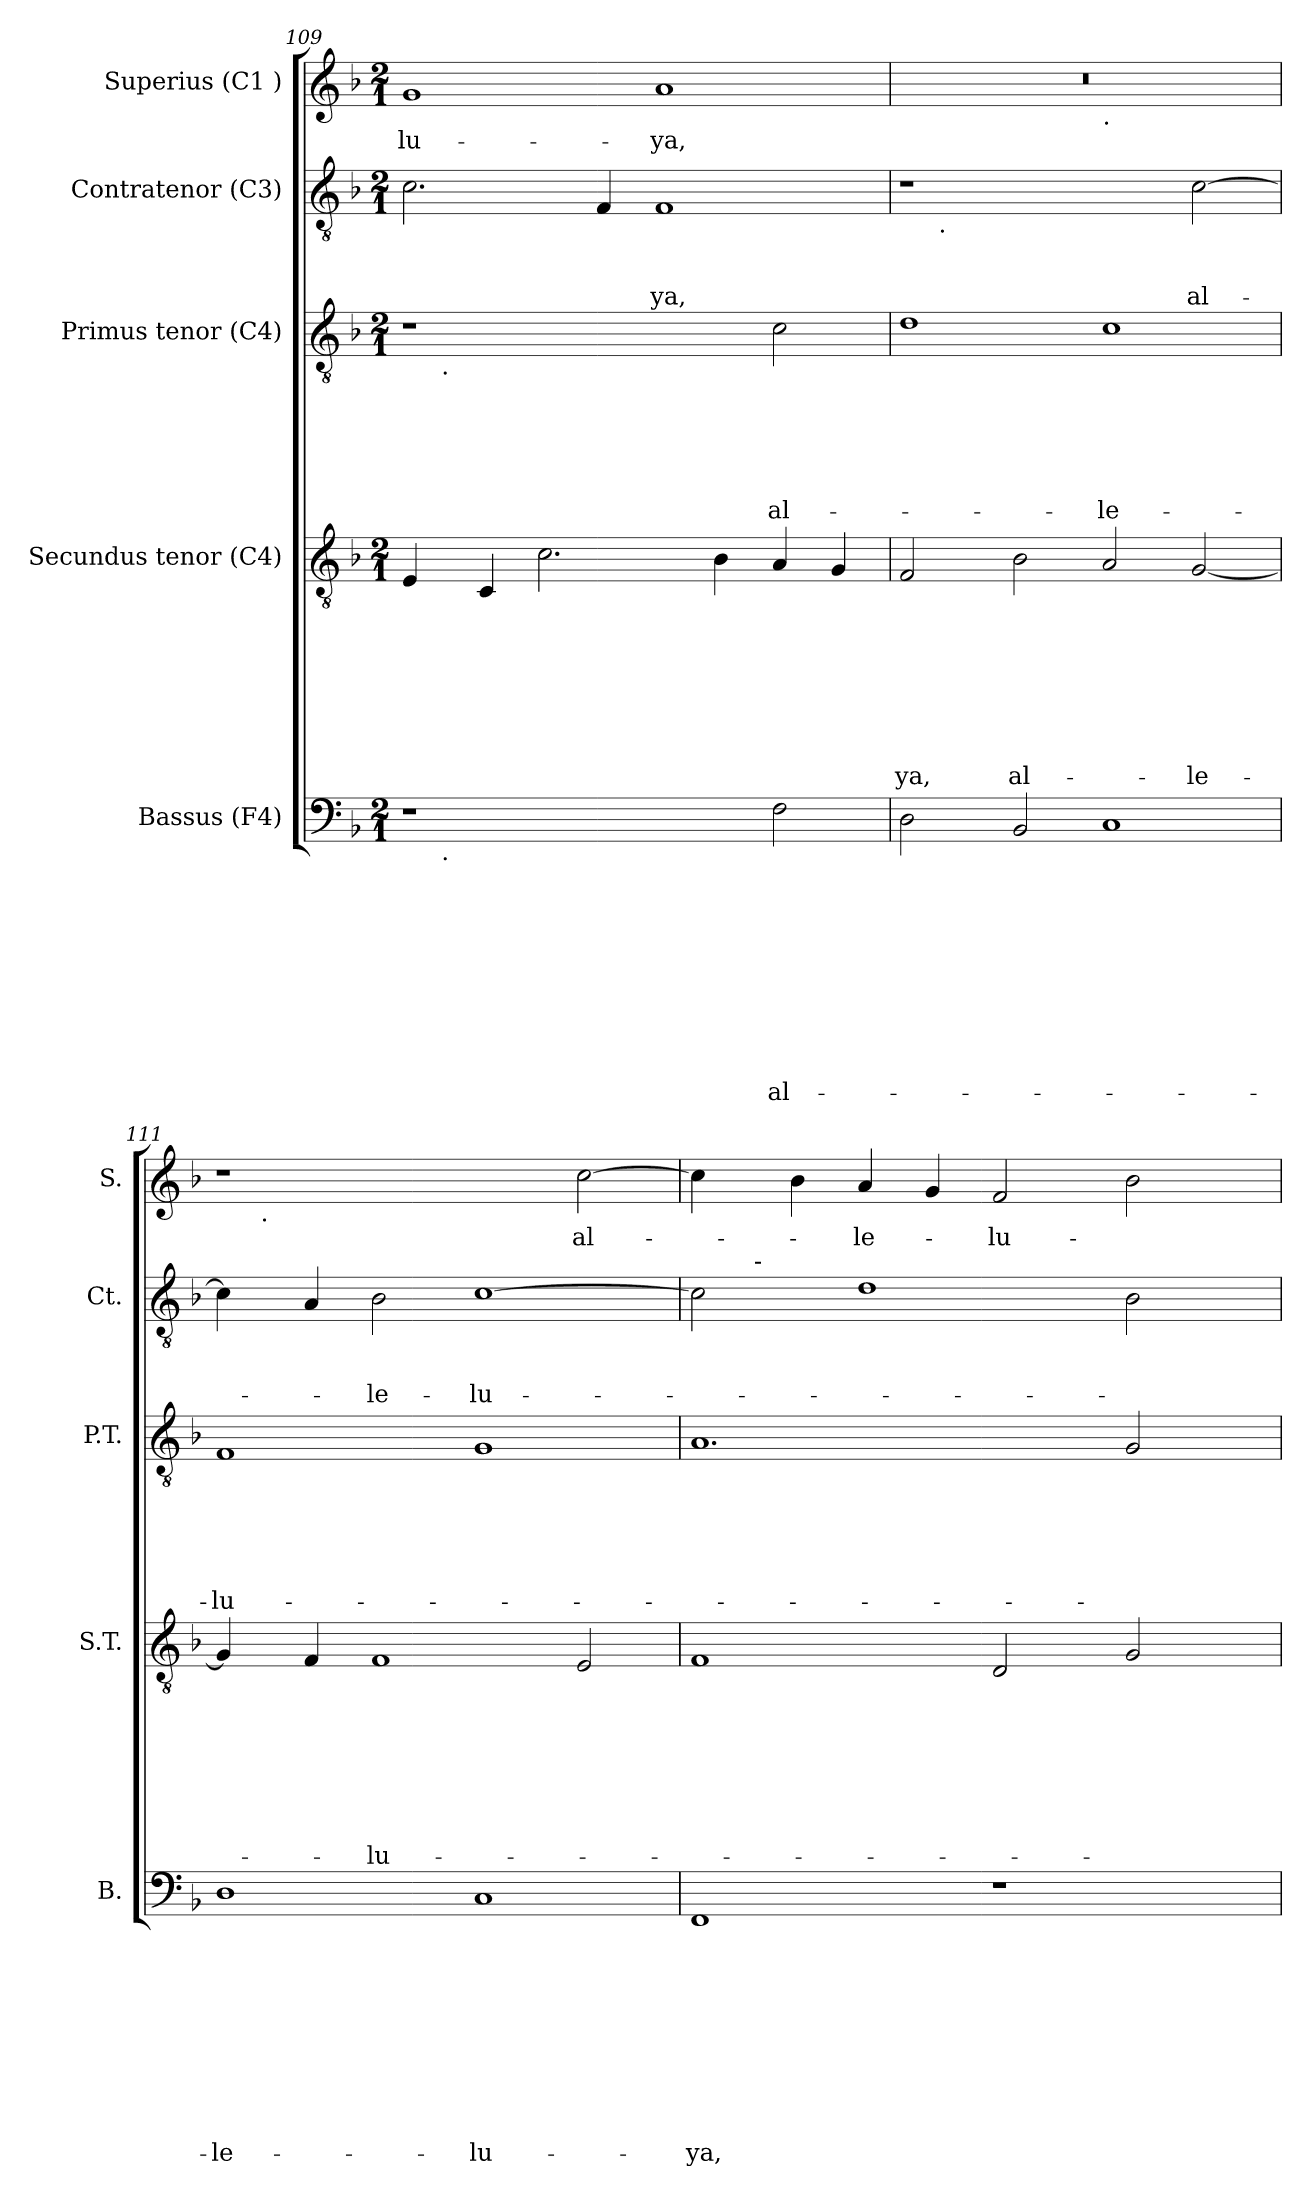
**kern	**text	**text	**text	**text	**text	**text	**text	**text	**text	**text	**kern	**text	**text	**text	**text	**text	**text	**text	**text	**kern	**text	**text	**text	**text	**text	**text	**kern	**text	**text	**text	**kern	**text
*part5	*part5	*part5	*part5	*part5	*part5	*part5	*part5	*part5	*part5	*part5	*part4	*part4	*part4	*part4	*part4	*part4	*part4	*part4	*part4	*part3	*part3	*part3	*part3	*part3	*part3	*part3	*part2	*part2	*part2	*part2	*part1	*part1
*staff5	*staff5	*staff5	*staff5	*staff5	*staff5	*staff5	*staff5	*staff5	*staff5	*staff5	*staff4	*staff4	*staff4	*staff4	*staff4	*staff4	*staff4	*staff4	*staff4	*staff3	*staff3	*staff3	*staff3	*staff3	*staff3	*staff3	*staff2	*staff2	*staff2	*staff2	*staff1	*staff1
*I"Bassus (F4)	*	*	*	*	*	*	*	*	*	*	*I"Secundus tenor (C4)	*	*	*	*	*	*	*	*	*I"Primus tenor (C4)	*	*	*	*	*	*	*I"Contratenor (C3)	*	*	*	*I"Superius (C1 )	*
*I'B.	*	*	*	*	*	*	*	*	*	*	*I'S.T.	*	*	*	*	*	*	*	*	*I'P.T.	*	*	*	*	*	*	*I'Ct.	*	*	*	*I'S.	*
*clefF4	*	*	*	*	*	*	*	*	*	*	*clefGv2	*	*	*	*	*	*	*	*	*clefGv2	*	*	*	*	*	*	*clefGv2	*	*	*	*clefG2	*
*k[b-]	*	*	*	*	*	*	*	*	*	*	*k[b-]	*	*	*	*	*	*	*	*	*k[b-]	*	*	*	*	*	*	*k[b-]	*	*	*	*k[b-]	*
*F:	*	*	*	*	*	*	*	*	*	*	*F:	*	*	*	*	*	*	*	*	*F:	*	*	*	*	*	*	*F:	*	*	*	*F:	*
*M2/1	*	*	*	*	*	*	*	*	*	*	*M2/1	*	*	*	*	*	*	*	*	*M2/1	*	*	*	*	*	*	*M2/1	*	*	*	*M2/1	*
=109	=109	=109	=109	=109	=109	=109	=109	=109	=109	=109	=109	=109	=109	=109	=109	=109	=109	=109	=109	=109	=109	=109	=109	=109	=109	=109	=109	=109	=109	=109	=109	=109
!	!	!	!	!	!	!	!	!	!	!	!	!	!	!	!	!	!	!	!	!	!	!	!	!	!	!	!	!	!	!	!	!LO:LY:b
*^	*	*	*	*	*	*	*	*	*	*	*	*	*	*	*	*	*	*	*	*^	*	*	*	*	*	*	*	*	*	*	*	*
1r	8ryy	.	.	.	.	.	.	.	.	.	.	4E/	.	.	.	.	.	.	.	.	1r	8ryy	.	.	.	.	.	.	2.c\	.	.	.	1g	-lu-
!	!	!	!	!	!	!	!	!	!	!	!	!	!	!	!	!	!	!	!	!	!	!LO:TX:b:t=.	!	!	!	!	!	!	!	!	!	!	!	!
!	!LO:TX:b:t=.	!	!	!	!	!	!	!	!	!	!	!	!	!	!	!	!	!	!	!	!	!	!	!	!	!	!	!	!	!	!	!	!	!
.	1...ryy	.	.	.	.	.	.	.	.	.	.	.	.	.	.	.	.	.	.	.	.	1...ryy	.	.	.	.	.	.	.	.	.	.	.	.
.	.	.	.	.	.	.	.	.	.	.	.	4C/	.	.	.	.	.	.	.	.	.	.	.	.	.	.	.	.	.	.	.	.	.	.
.	.	.	.	.	.	.	.	.	.	.	.	2.c\	.	.	.	.	.	.	.	.	.	.	.	.	.	.	.	.	.	.	.	.	.	.
.	.	.	.	.	.	.	.	.	.	.	.	.	.	.	.	.	.	.	.	.	.	.	.	.	.	.	.	.	4F/	.	.	.	.	.
!	!	!	!	!	!	!	!	!	!	!	!	!	!	!	!	!	!	!	!	!	!	!	!	!	!	!	!	!	!	!	!	!LO:LY:b	!	!LO:LY:b
2ryy	.	.	.	.	.	.	.	.	.	.	.	.	.	.	.	.	.	.	.	.	2ryy	.	.	.	.	.	.	.	1F	.	.	-ya,	1a	-ya,
.	.	.	.	.	.	.	.	.	.	.	.	4B-\	.	.	.	.	.	.	.	.	.	.	.	.	.	.	.	.	.	.	.	.	.	.
!	!	!	!	!	!	!	!	!	!	!	!LO:LY:b	!	!	!	!	!	!	!	!	!	!	!	!	!	!	!	!	!LO:LY:b	!	!	!	!	!	!
2F\	.	.	.	.	.	.	.	.	.	.	al-	4A/	.	.	.	.	.	.	.	.	2c\	.	.	.	.	.	.	al-	.	.	.	.	.	.
.	.	.	.	.	.	.	.	.	.	.	.	4G/	.	.	.	.	.	.	.	.	.	.	.	.	.	.	.	.	.	.	.	.	.	.
=110	=110	=110	=110	=110	=110	=110	=110	=110	=110	=110	=110	=110	=110	=110	=110	=110	=110	=110	=110	=110	=110	=110	=110	=110	=110	=110	=110	=110	=110	=110	=110	=110	=110	=110
!	!	!	!	!	!	!	!	!	!	!	!	!	!	!	!	!	!	!	!	!LO:LY:b	!	!	!	!	!	!	!	!	!	!	!	!	!	!
*v	*v	*	*	*	*	*	*	*	*	*	*	*	*	*	*	*	*	*	*	*	*v	*v	*	*	*	*	*	*	*^	*	*	*	*^	*
2D\	.	.	.	.	.	.	.	.	.	.	2F/	.	.	.	.	.	.	.	-ya,	1d	.	.	.	.	.	.	1r	8ryy	.	.	.	0r	1ryy	.
!	!	!	!	!	!	!	!	!	!	!	!	!	!	!	!	!	!	!	!	!	!	!	!	!	!	!	!	!LO:TX:b:t=.	!	!	!	!	!	!
.	.	.	.	.	.	.	.	.	.	.	.	.	.	.	.	.	.	.	.	.	.	.	.	.	.	.	.	1...ryy	.	.	.	.	.	.
!	!	!	!	!	!	!	!	!	!	!	!	!	!	!	!	!	!	!	!LO:LY:b	!	!	!	!	!	!	!	!	!	!	!	!	!	!	!
2BB-/	.	.	.	.	.	.	.	.	.	.	2B-\	.	.	.	.	.	.	.	al-	.	.	.	.	.	.	.	.	.	.	.	.	.	.	.
!	!	!	!	!	!	!	!	!	!	!	!	!	!	!	!	!	!	!	!	!	!	!	!	!	!	!	!	!	!	!	!	!	!LO:TX:b:t=.	!
!	!	!	!	!	!	!	!	!	!	!	!	!	!	!	!	!	!	!	!	!	!	!	!	!	!	!LO:LY:b	!	!	!	!	!	!	!	!
1C	.	.	.	.	.	.	.	.	.	.	2A/	.	.	.	.	.	.	.	.	1c	.	.	.	.	.	-le-	2ryy	.	.	.	.	.	1ryy	.
!	!	!	!	!	!	!	!	!	!	!	!	!	!	!	!	!	!	!	!LO:LY:b	!	!	!	!	!	!	!	!	!	!	!	!LO:LY:b	!	!	!
.	.	.	.	.	.	.	.	.	.	.	[<2G/	.	.	.	.	.	.	.	-le-	.	.	.	.	.	.	.	[>2c\	.	.	.	al-	.	.	.
=111	=111	=111	=111	=111	=111	=111	=111	=111	=111	=111	=111	=111	=111	=111	=111	=111	=111	=111	=111	=111	=111	=111	=111	=111	=111	=111	=111	=111	=111	=111	=111	=111	=111	=111
!	!	!	!	!	!	!	!	!	!	!LO:LY:b	!	!	!	!	!	!	!	!	!	!	!	!	!	!	!	!LO:LY:b	!	!	!	!	!	!	!	!
*	*	*	*	*	*	*	*	*	*	*	*	*	*	*	*	*	*	*	*	*	*	*	*	*	*	*	*v	*v	*	*	*	*	*	*
1D	.	.	.	.	.	.	.	.	.	-le-	4G/]	.	.	.	.	.	.	.	.	1F	.	.	.	.	.	-lu-	4c\]	.	.	.	1r	8ryy	.
!	!	!	!	!	!	!	!	!	!	!	!	!	!	!	!	!	!	!	!	!	!	!	!	!	!	!	!	!	!	!	!	!LO:TX:b:t=.	!
.	.	.	.	.	.	.	.	.	.	.	.	.	.	.	.	.	.	.	.	.	.	.	.	.	.	.	.	.	.	.	.	1...ryy	.
.	.	.	.	.	.	.	.	.	.	.	4F/	.	.	.	.	.	.	.	.	.	.	.	.	.	.	.	4A/	.	.	.	.	.	.
!	!	!	!	!	!	!	!	!	!	!	!	!	!	!	!	!	!	!	!LO:LY:b	!	!	!	!	!	!	!	!	!	!	!LO:LY:b	!	!	!
.	.	.	.	.	.	.	.	.	.	.	1F	.	.	.	.	.	.	.	-lu-	.	.	.	.	.	.	.	2B-\	.	.	-le-	.	.	.
!	!	!	!	!	!	!	!	!	!	!LO:LY:b	!	!	!	!	!	!	!	!	!	!	!	!	!	!	!	!	!	!	!	!LO:LY:b	!	!	!
1C	.	.	.	.	.	.	.	.	.	-lu-	.	.	.	.	.	.	.	.	.	1G	.	.	.	.	.	.	[<1c	.	.	-lu-	2ryy	.	.
!	!	!	!	!	!	!	!	!	!	!	!	!	!	!	!	!	!	!	!	!	!	!	!	!	!	!	!	!	!	!	!	!	!LO:LY:b
.	.	.	.	.	.	.	.	.	.	.	2E/	.	.	.	.	.	.	.	.	.	.	.	.	.	.	.	.	.	.	.	[<2cc\	.	al-
!!LO:LB:g=z
=112	=112	=112	=112	=112	=112	=112	=112	=112	=112	=112	=112	=112	=112	=112	=112	=112	=112	=112	=112	=112	=112	=112	=112	=112	=112	=112	=112	=112	=112	=112	=112	=112	=112
!	!	!	!	!	!	!	!	!	!	!LO:LY:b	!	!	!	!	!	!	!	!	!	!	!	!	!	!	!	!	!	!	!	!	!	!	!
*	*	*	*	*	*	*	*	*	*	*	*	*	*	*	*	*	*	*	*	*	*	*	*	*	*	*	*^	*	*	*	*v	*v	*
1FF	.	.	.	.	.	.	.	.	.	-ya,	1F	.	.	.	.	.	.	.	.	1.A	.	.	.	.	.	.	2c\]	8ryy	.	.	.	4cc\]	.
.	.	.	.	.	.	.	.	.	.	.	.	.	.	.	.	.	.	.	.	.	.	.	.	.	.	.	.	32ryy	.	.	.	.	.
!	!	!	!	!	!	!	!	!	!	!	!	!	!	!	!	!	!	!	!	!	!	!	!	!	!	!	!	!LO:TX:a:t=-	!	!	!	!	!
.	.	.	.	.	.	.	.	.	.	.	.	.	.	.	.	.	.	.	.	.	.	.	.	.	.	.	.	1ryy	.	.	.	.	.
.	.	.	.	.	.	.	.	.	.	.	.	.	.	.	.	.	.	.	.	.	.	.	.	.	.	.	.	.	.	.	.	4b-\	.
!	!	!	!	!	!	!	!	!	!	!	!	!	!	!	!	!	!	!	!	!	!	!	!	!	!	!	!	!	!	!	!	!	!LO:LY:b
.	.	.	.	.	.	.	.	.	.	.	.	.	.	.	.	.	.	.	.	.	.	.	.	.	.	.	1d	.	.	.	.	4a/	-le-
.	.	.	.	.	.	.	.	.	.	.	.	.	.	.	.	.	.	.	.	.	.	.	.	.	.	.	.	.	.	.	.	4g/	.
!	!	!	!	!	!	!	!	!	!	!	!	!	!	!	!	!	!	!	!	!	!	!	!	!	!	!	!	!	!	!	!	!	!LO:LY:b
1r	.	.	.	.	.	.	.	.	.	.	2D/	.	.	.	.	.	.	.	.	.	.	.	.	.	.	.	.	.	.	.	.	2f/	-lu-
.	.	.	.	.	.	.	.	.	.	.	.	.	.	.	.	.	.	.	.	.	.	.	.	.	.	.	.	2ryy	.	.	.	.	.
.	.	.	.	.	.	.	.	.	.	.	2G/	.	.	.	.	.	.	.	.	2G/	.	.	.	.	.	.	2B-\	.	.	.	.	2b-\	.
.	.	.	.	.	.	.	.	.	.	.	.	.	.	.	.	.	.	.	.	.	.	.	.	.	.	.	.	4ryy	.	.	.	.	.
.	.	.	.	.	.	.	.	.	.	.	.	.	.	.	.	.	.	.	.	.	.	.	.	.	.	.	.	16.ryy	.	.	.	.	.
*	*	*	*	*	*	*	*	*	*	*	*	*	*	*	*	*	*	*	*	*	*	*	*	*	*	*	*v	*v	*	*	*	*	*
=	=	=	=	=	=	=	=	=	=	=	=	=	=	=	=	=	=	=	=	=	=	=	=	=	=	=	=	=	=	=	=	=
*-	*-	*-	*-	*-	*-	*-	*-	*-	*-	*-	*-	*-	*-	*-	*-	*-	*-	*-	*-	*-	*-	*-	*-	*-	*-	*-	*-	*-	*-	*-	*-	*-
